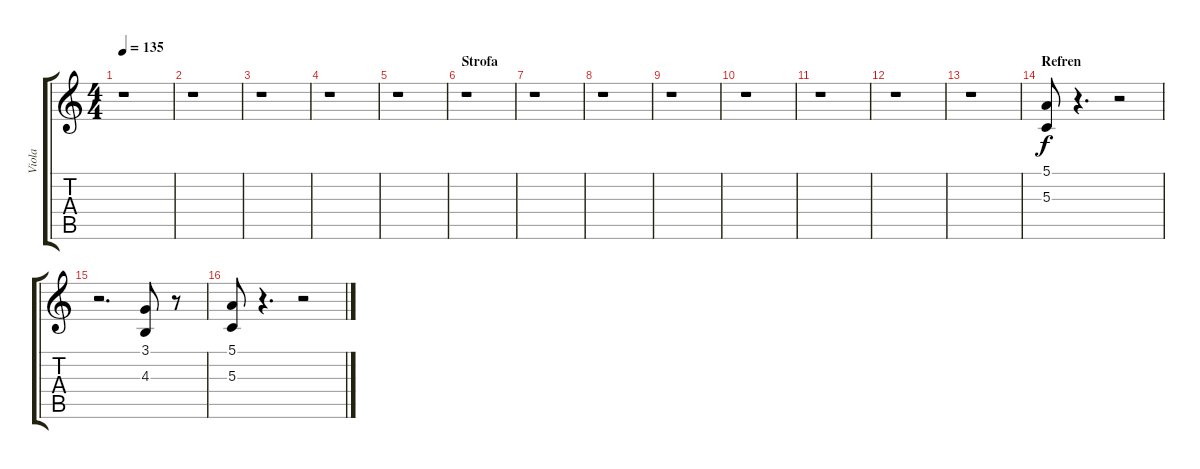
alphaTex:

\track ("Viola" "Viola") {instrument viola}
\staff {score tabs}
\tuning (E4 B3 G3 D3 A2 E2) {hide}
\ts (4 4)
\tempo 135
\clef g2
\ks c
r.1{dy f} |
r.1 |
r.1 |
r.1 |
r.1 |
\section ("" "Strofa")
r.1 |
r.1 |
r.1 |
r.1 |
r.1 |
r.1 |
r.1 |
r.1 |
\section ("" "Refren")
(5.1 5.3).8 r.4{d} r.2 |
r.2{d} (3.1 4.3).8 r.8 |
(5.1 5.3).8 r.4{d} r.2
